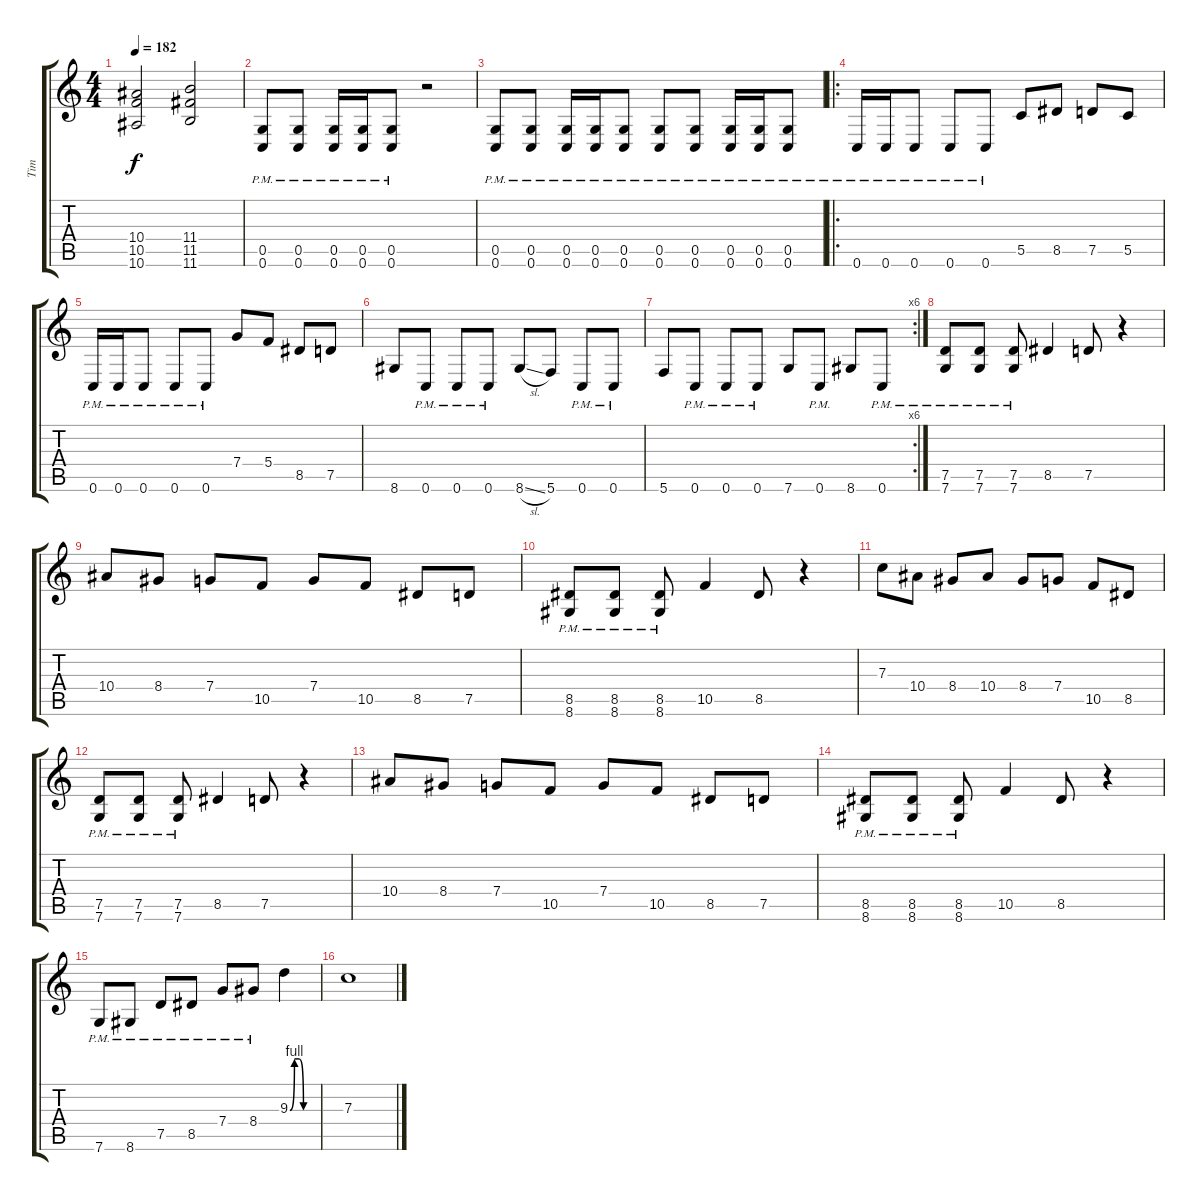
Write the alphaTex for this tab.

\track ("Tim" "Tim") {instrument distortionguitar}
\staff {score tabs}
\tuning (D4 A3 F3 C3 G2 C2) {hide}
\ts (4 4)
\tempo 182
\clef g2
\ks c
(10.4 10.5 10.6).2{dy f} (11.4 11.5 11.6).2 |
(0.5{pm} 0.6{pm}).8 (0.5{pm} 0.6{pm}).8 (0.5{pm} 0.6{pm}).16 (0.5{pm} 0.6{pm}).16 (0.5{pm} 0.6{pm}).8 r.2 |
(0.5{pm} 0.6{pm}).8 (0.5{pm} 0.6{pm}).8 (0.5{pm} 0.6{pm}).16 (0.5{pm} 0.6{pm}).16 (0.5{pm} 0.6{pm}).8 (0.5{pm} 0.6{pm}).8 (0.5{pm} 0.6{pm}).8 (0.5{pm} 0.6{pm}).16 (0.5{pm} 0.6{pm}).16 (0.5{pm} 0.6{pm}).8 |
\ro
0.6{pm}.16 0.6{pm}.16 0.6{pm}.8 0.6{pm}.8 0.6{pm}.8 5.5.8 8.5.8 7.5.8 5.5.8 |
0.6{pm}.16 0.6{pm}.16 0.6{pm}.8 0.6{pm}.8 0.6{pm}.8 7.4.8 5.4.8 8.5.8 7.5.8 |
8.6.8 0.6{pm}.8 0.6{pm}.8 0.6{pm}.8 8.6{sl}.8 5.6.8 0.6{pm}.8 0.6{pm}.8 |
\rc 6
5.6.8 0.6{pm}.8 0.6{pm}.8 0.6{pm}.8 7.6.8 0.6{pm}.8 8.6.8 0.6{pm}.8 |
(7.5{pm} 7.6{pm}).8 (7.5{pm} 7.6{pm}).8 (7.5{pm} 7.6{pm}).8 8.5.4 7.5.8 r.4 |
10.4.8 8.4.8 7.4.8 10.5.8 7.4.8 10.5.8 8.5.8 7.5.8 |
(8.5{pm} 8.6{pm}).8 (8.5{pm} 8.6{pm}).8 (8.5{pm} 8.6{pm}).8 10.5.4 8.5.8 r.4 |
7.3.8 10.4.8 8.4.8 10.4.8 8.4.8 7.4.8 10.5.8 8.5.8 |
(7.5{pm} 7.6{pm}).8 (7.5{pm} 7.6{pm}).8 (7.5{pm} 7.6{pm}).8 8.5.4 7.5.8 r.4 |
10.4.8 8.4.8 7.4.8 10.5.8 7.4.8 10.5.8 8.5.8 7.5.8 |
(8.5{pm} 8.6{pm}).8 (8.5{pm} 8.6{pm}).8 (8.5{pm} 8.6{pm}).8 10.5.4 8.5.8 r.4 |
7.6{pm}.8 8.6{pm}.8 7.5{pm}.8 8.5{pm}.8 7.4{pm}.8 8.4{pm}.8 9.3{be (custom 0 0 10 4 20 4 30 0 60 0)}.4 |
7.3.1
